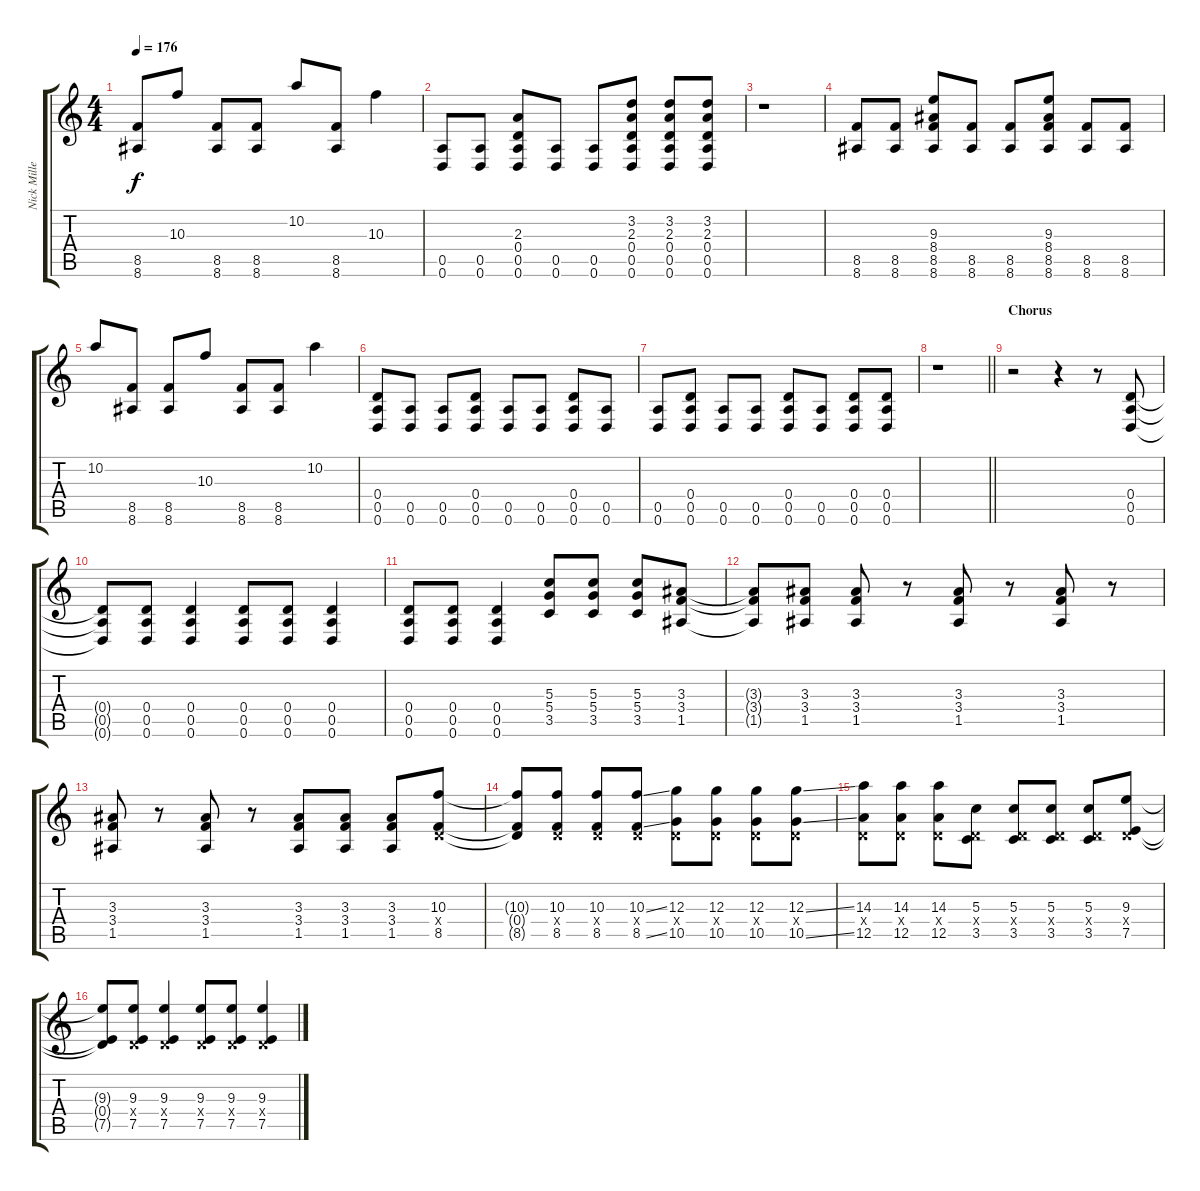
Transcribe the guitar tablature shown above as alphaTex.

\track ("Nick Miller" "Nick Mille") {instrument distortionguitar}
\staff {score tabs}
\tuning (E4 B3 G3 D3 A2 D2) {hide}
\ts (4 4)
\tempo 176
\clef g2
\ks c
(8.5 8.6).8{dy f} 10.3.8 (8.5 8.6).8 (8.5 8.6).8 10.2.8 (8.5 8.6).8 10.3.4 |
(0.5 0.6).8 (0.5 0.6).8 (2.3 0.4 0.5 0.6).8 (0.5 0.6).8 (0.5 0.6).8 (3.2 2.3 0.4 0.5 0.6).8 (3.2 2.3 0.4 0.5 0.6).8 (3.2 2.3 0.4 0.5 0.6).8 |
r.1 |
(8.5 8.6).8 (8.5 8.6).8 (9.3 8.4 8.5 8.6).8 (8.5 8.6).8 (8.5 8.6).8 (9.3 8.4 8.5 8.6).8 (8.5 8.6).8 (8.5 8.6).8 |
10.2.8 (8.5 8.6).8 (8.5 8.6).8 10.3.8 (8.5 8.6).8 (8.5 8.6).8 10.2.4 |
(0.4 0.5 0.6).8 (0.5 0.6).8 (0.5 0.6).8 (0.4 0.5 0.6).8 (0.5 0.6).8 (0.5 0.6).8 (0.4 0.5 0.6).8 (0.5 0.6).8 |
(0.5 0.6).8 (0.4 0.5 0.6).8 (0.5 0.6).8 (0.5 0.6).8 (0.4 0.5 0.6).8 (0.5 0.6).8 (0.4 0.5 0.6).8 (0.4 0.5 0.6).8 |
\barLineRight lightlight
r.1 |
\section ("" "Chorus")
r.2 r.4 r.8 (0.4 0.5 0.6).8 |
(0.4{t} 0.5{t} 0.6{t}).8 (0.4 0.5 0.6).8 (0.4 0.5 0.6).4 (0.4 0.5 0.6).8 (0.4 0.5 0.6).8 (0.4 0.5 0.6).4 |
(0.4 0.5 0.6).8 (0.4 0.5 0.6).8 (0.4 0.5 0.6).4 (5.3 5.4 3.5).8 (5.3 5.4 3.5).8 (5.3 5.4 3.5).8 (3.3 3.4 1.5).8 |
(3.3{t} 3.4{t} 1.5{t}).8 (3.3 3.4 1.5).8 (3.3 3.4 1.5).8 r.8 (3.3 3.4 1.5).8 r.8 (3.3 3.4 1.5).8 r.8 |
(3.3 3.4 1.5).8 r.8 (3.3 3.4 1.5).8 r.8 (3.3 3.4 1.5).8 (3.3 3.4 1.5).8 (3.3 3.4 1.5).8 (10.3 0.4{x} 8.5).8 |
(10.3{t} 0.4{t} 8.5{t}).8 (10.3 0.4{x} 8.5).8 (10.3 0.4{x} 8.5).8 (10.3{ss} 0.4{x} 8.5{ss}).8 (12.3 0.4{x} 10.5).8 (12.3 0.4{x} 10.5).8 (12.3 0.4{x} 10.5).8 (12.3{ss} 0.4{x} 10.5{ss}).8 |
(14.3 0.4{x} 12.5).8 (14.3 0.4{x} 12.5).8 (14.3 0.4{x} 12.5).8 (5.3 0.4{x} 3.5).8 (5.3 0.4{x} 3.5).8 (5.3 0.4{x} 3.5).8 (5.3 0.4{x} 3.5).8 (9.3 0.4{x} 7.5).8 |
(9.3{t} 0.4{t} 7.5{t}).8 (9.3 0.4{x} 7.5).8 (9.3 0.4{x} 7.5).4 (9.3 0.4{x} 7.5).8 (9.3 0.4{x} 7.5).8 (9.3 0.4{x} 7.5).4
